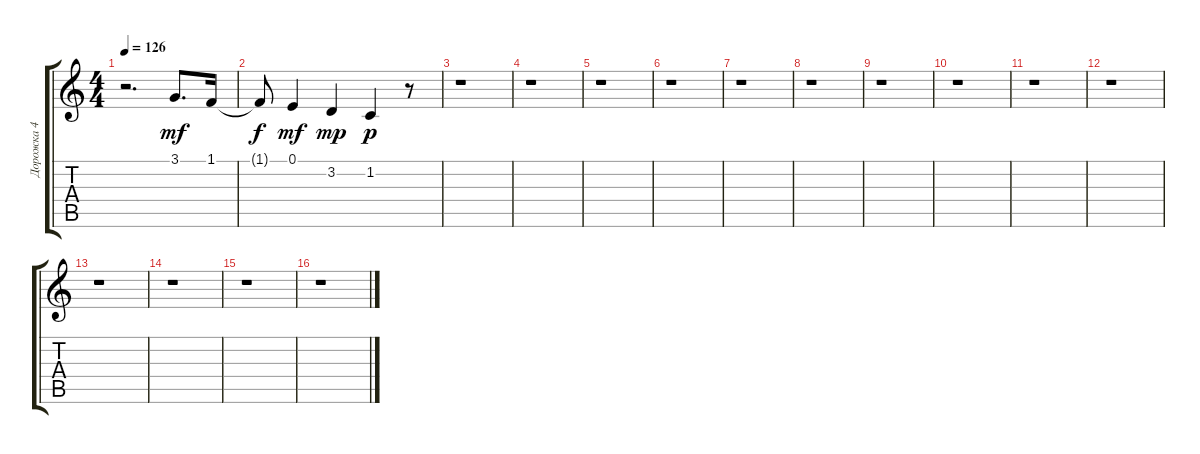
\track ("Дорожка 4" "Дорожка 4") {instrument lead4chiff}
\staff {score tabs}
\tuning (E4 B3 G3 D3 A2 E2) {hide}
\ts (4 4)
\tempo 126
\clef g2
\ks c
r.2{d dy mp} 3.1.8{d dy mf} 1.1.16 |
1.1{t}.8{dy f} 0.1.4{dy mf} 3.2.4{dy mp} 1.2.4{dy p} r.8 |
r.1 |
r.1 |
r.1 |
r.1 |
r.1 |
r.1 |
r.1 |
r.1 |
r.1 |
r.1 |
r.1 |
r.1 |
r.1 |
r.1
